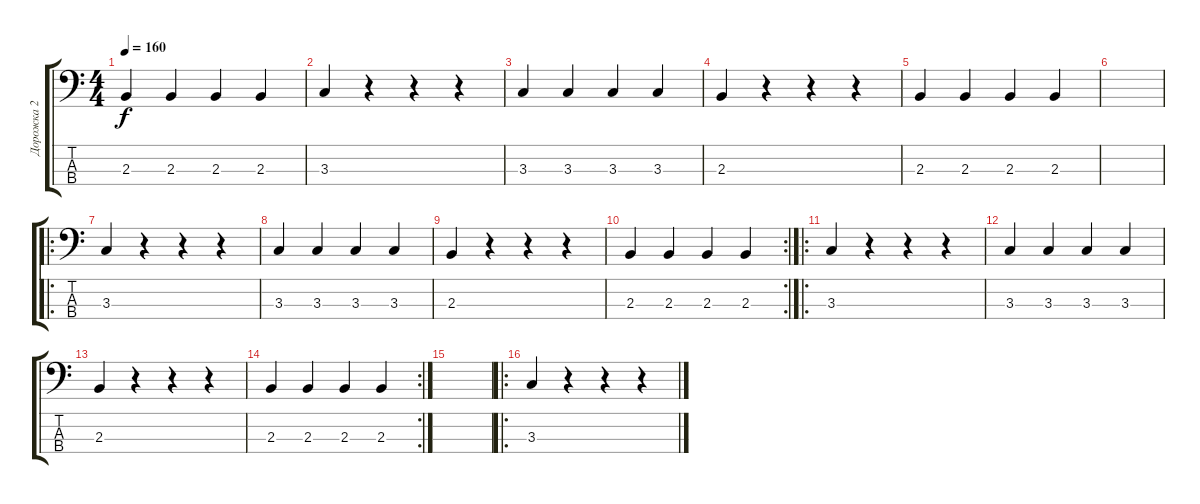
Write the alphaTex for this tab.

\track ("Дорожка 2" "Дорожка 2") {instrument electricbasspick}
\staff {score tabs}
\tuning (G2 D2 A1 E1) {hide}
\ts (4 4)
\tempo 160
\clef f4
\ks c
2.3.4{dy f} 2.3.4 2.3.4 2.3.4 |
3.3.4 r.4 r.4 r.4 |
3.3.4 3.3.4 3.3.4 3.3.4 |
2.3.4 r.4 r.4 r.4 |
2.3.4 2.3.4 2.3.4 2.3.4 |
|
\ro
3.3.4 r.4 r.4 r.4 |
3.3.4 3.3.4 3.3.4 3.3.4 |
2.3.4 r.4 r.4 r.4 |
\rc 2
2.3.4 2.3.4 2.3.4 2.3.4 |
\ro
3.3.4 r.4 r.4 r.4 |
3.3.4 3.3.4 3.3.4 3.3.4 |
2.3.4 r.4 r.4 r.4 |
\rc 2
2.3.4 2.3.4 2.3.4 2.3.4 |
|
\ro
3.3.4 r.4 r.4 r.4
